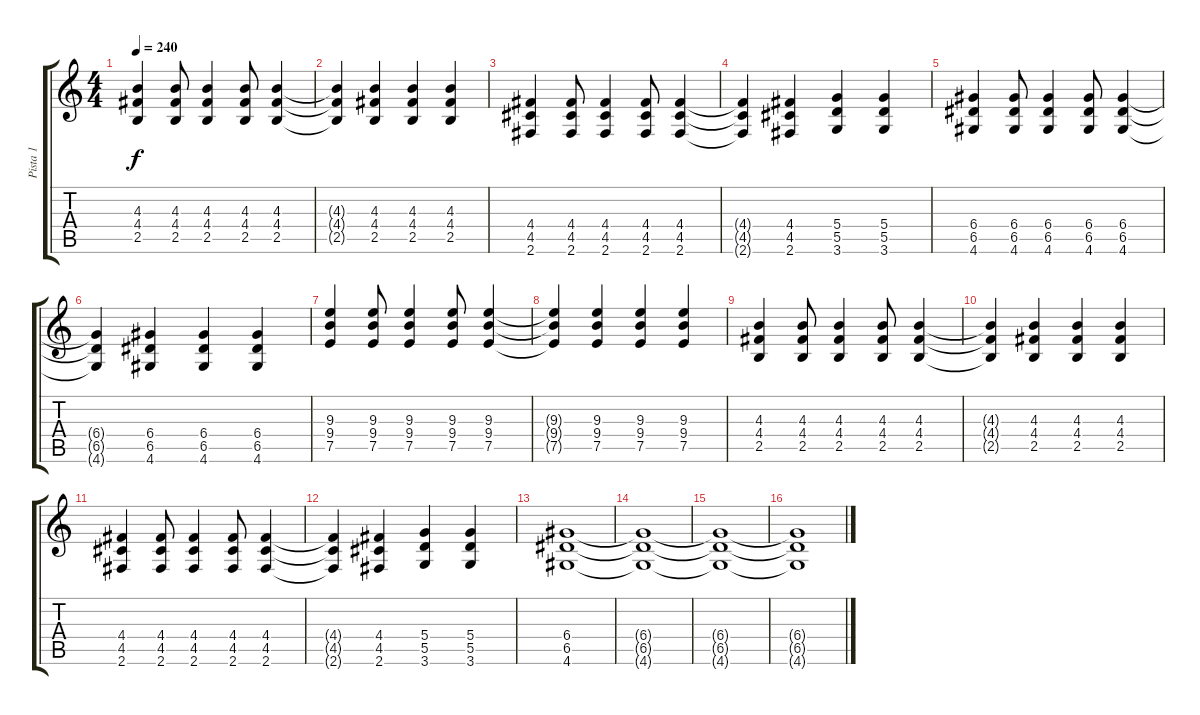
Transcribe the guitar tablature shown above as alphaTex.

\track ("Pista 1" "Pista 1") {instrument overdrivenguitar}
\staff {score tabs}
\tuning (E4 B3 G3 D3 A2 E2) {hide}
\ts (4 4)
\tempo 240
\clef g2
\ks c
(4.3 4.4 2.5).4{dy f} (4.3 4.4 2.5).8 (4.3 4.4 2.5).4 (4.3 4.4 2.5).8 (4.3 4.4 2.5).4 |
(4.3{t} 4.4{t} 2.5{t}).4 (4.3 4.4 2.5).4 (4.3 4.4 2.5).4 (4.3 4.4 2.5).4 |
(4.4 4.5 2.6).4 (4.4 4.5 2.6).8 (4.4 4.5 2.6).4 (4.4 4.5 2.6).8 (4.4 4.5 2.6).4 |
(4.4{t} 4.5{t} 2.6{t}).4 (4.4 4.5 2.6).4 (5.4 5.5 3.6).4 (5.4 5.5 3.6).4 |
(6.4 6.5 4.6).4 (6.4 6.5 4.6).8 (6.4 6.5 4.6).4 (6.4 6.5 4.6).8 (6.4 6.5 4.6).4 |
(6.4{t} 6.5{t} 4.6{t}).4 (6.4 6.5 4.6).4 (6.4 6.5 4.6).4 (6.4 6.5 4.6).4 |
(9.3 9.4 7.5).4 (9.3 9.4 7.5).8 (9.3 9.4 7.5).4 (9.3 9.4 7.5).8 (9.3 9.4 7.5).4 |
(9.3{t} 9.4{t} 7.5{t}).4 (9.3 9.4 7.5).4 (9.3 9.4 7.5).4 (9.3 9.4 7.5).4 |
(4.3 4.4 2.5).4 (4.3 4.4 2.5).8 (4.3 4.4 2.5).4 (4.3 4.4 2.5).8 (4.3 4.4 2.5).4 |
(4.3{t} 4.4{t} 2.5{t}).4 (4.3 4.4 2.5).4 (4.3 4.4 2.5).4 (4.3 4.4 2.5).4 |
(4.4 4.5 2.6).4 (4.4 4.5 2.6).8 (4.4 4.5 2.6).4 (4.4 4.5 2.6).8 (4.4 4.5 2.6).4 |
(4.4{t} 4.5{t} 2.6{t}).4 (4.4 4.5 2.6).4 (5.4 5.5 3.6).4 (5.4 5.5 3.6).4 |
(6.4 6.5 4.6).1{volume 6} |
(6.4{t} 6.5{t} 4.6{t}).1 |
(6.4{t} 6.5{t} 4.6{t}).1 |
(6.4{t} 6.5{t} 4.6{t}).1
